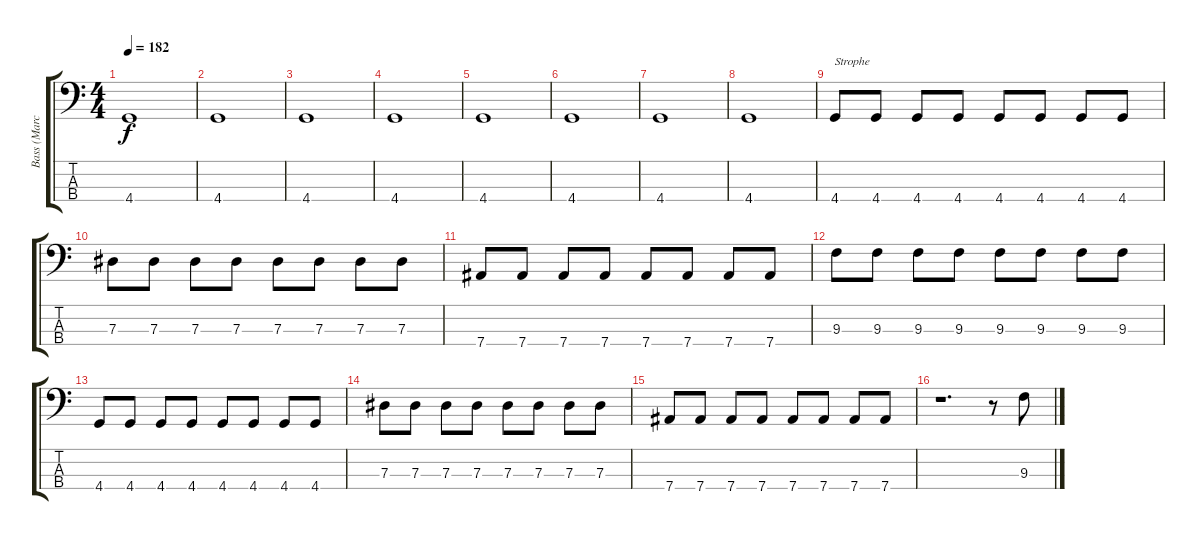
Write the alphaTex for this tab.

\track ("Bass (Marc)" "Bass (Marc") {instrument electricbasspick}
\staff {score tabs}
\tuning (Gb2 Db2 Ab1 Eb1) {hide}
\ts (4 4)
\tempo 182
\clef f4
\ks c
4.4.1{dy f} |
4.4.1 |
4.4.1 |
4.4.1 |
4.4.1 |
4.4.1 |
4.4.1 |
4.4.1 |
4.4.8{txt "Strophe"} 4.4.8 4.4.8 4.4.8 4.4.8 4.4.8 4.4.8 4.4.8 |
7.3.8 7.3.8 7.3.8 7.3.8 7.3.8 7.3.8 7.3.8 7.3.8 |
7.4.8 7.4.8 7.4.8 7.4.8 7.4.8 7.4.8 7.4.8 7.4.8 |
9.3.8 9.3.8 9.3.8 9.3.8 9.3.8 9.3.8 9.3.8 9.3.8 |
4.4.8 4.4.8 4.4.8 4.4.8 4.4.8 4.4.8 4.4.8 4.4.8 |
7.3.8 7.3.8 7.3.8 7.3.8 7.3.8 7.3.8 7.3.8 7.3.8 |
7.4.8 7.4.8 7.4.8 7.4.8 7.4.8 7.4.8 7.4.8 7.4.8 |
r.1{d} r.8 9.3.8
